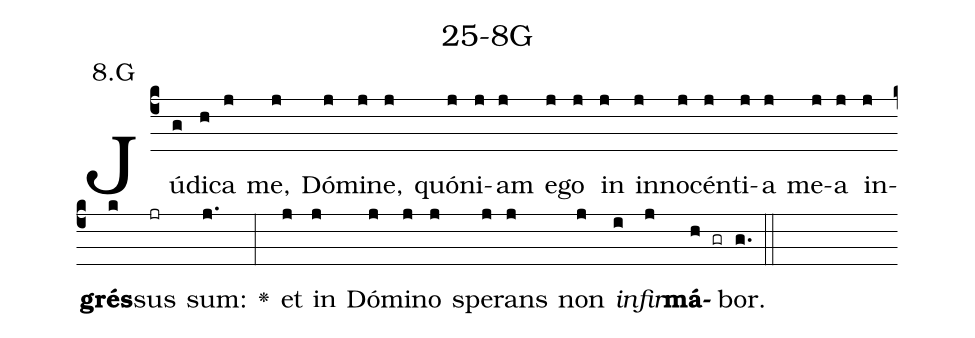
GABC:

name: 25-8G;
annotation: 8.G;
%%
(c4)Jú(g)di(h)ca(j) me,(j) Dó(j)mi(j)ne,(j) quón(j)i(j)am(j) e(j)go(j) in(j) in(j)no(j)cén(j)ti(j)a(j) me(j)a(j) in(j)<b>grés</b>(k)sus(jr) sum:(j.) <v>\greheightstar</v>(:) et(j) in(j) Dó(j)mi(j)no(j) spe(j)rans(j) non(j) <i>in</i>(i)<i>fir</i>(j)<b>má</b>(h gr)bor.(g.) (::)


%E(j) u(j) o(i) u(j) a(h) e.(g.) (::)
